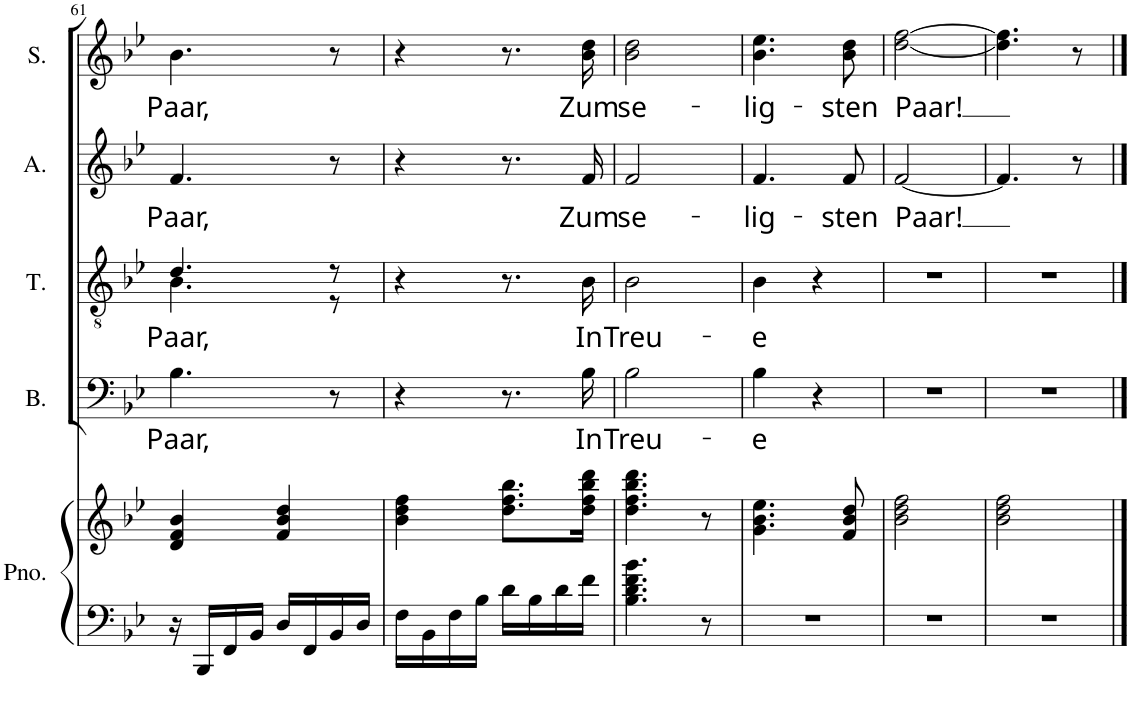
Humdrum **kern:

**kern	**kern	**kern	**text	**kern	**text	**kern	**text	**kern	**text
*part5	*part5	*part4	*part4	*part3	*part3	*part2	*part2	*part1	*part1
*staff6	*staff5	*staff4	*staff4	*staff3	*staff3	*staff2	*staff2	*staff1	*staff1
*I"Piano	*	*I"Bass	*	*I"Tenor	*	*I"Alto	*	*I"Soprano	*
*I'Pno.	*	*I'B.	*	*I'T.	*	*I'A.	*	*I'S.	*
!!LO:PB:g=z
*clefF4	*clefG2	*clefF4	*	*clefGv2	*	*clefG2	*	*clefG2	*
*k[b-e-]	*k[b-e-]	*k[b-e-]	*	*k[b-e-]	*	*k[b-e-]	*	*k[b-e-]	*
*M2/4	*M2/4	*M2/4	*	*M2/4	*	*M2/4	*	*M2/4	*
=61	=61	=61	=61	=61	=61	=61	=61	=61	=61
!	!	!	!LO:LY:b	!	!LO:LY:b	!	!LO:LY:b	!	!LO:LY:b
*	*	*	*	*^	*	*	*	*	*
16r	4d/ 4f/ 4b-/	4.B-\	Paar,	4.d/	4.B-\	Paar,	4.f/	Paar,	4.b-\	Paar,
16BBB-/LL	.	.	.	.	.	.	.	.	.	.
16FF/	.	.	.	.	.	.	.	.	.	.
16BB-/JJ	.	.	.	.	.	.	.	.	.	.
16D/LL	4f/ 4b-/ 4dd/	.	.	.	.	.	.	.	.	.
16FF/	.	.	.	.	.	.	.	.	.	.
16BB-/	.	8r	.	8r	8r	.	8r	.	8r	.
16D/JJ	.	.	.	.	.	.	.	.	.	.
*	*	*	*	*v	*v	*	*	*	*	*
=62	=62	=62	=62	=62	=62	=62	=62	=62	=62
16F\LL	4b-\ 4dd\ 4ff\	4r	.	4r	.	4r	.	4r	.
16BB-\	.	.	.	.	.	.	.	.	.
16F\	.	.	.	.	.	.	.	.	.
16B-\JJ	.	.	.	.	.	.	.	.	.
16d\LL	8.dd\ 8.ff\ 8.bb-\L	8.r	.	8.r	.	8.r	.	8.r	.
16B-\	.	.	.	.	.	.	.	.	.
16d\	.	.	.	.	.	.	.	.	.
!	!	!	!LO:LY:b	!	!LO:LY:b	!	!LO:LY:b	!	!LO:LY:b
16f\JJ	16dd\ 16ff\ 16bb-\ 16ddd\Jk	16B-\	In	16B-\	In	16f/	Zum	16b-\ 16dd\	Zum
=63	=63	=63	=63	=63	=63	=63	=63	=63	=63
!	!	!	!LO:LY:b	!	!LO:LY:b	!	!LO:LY:b	!	!LO:LY:b
4.B-\ 4.d\ 4.f\ 4.b-\	4.dd\ 4.ff\ 4.bb-\ 4.ddd\	2B-\	Treu-	2B-\	Treu-	2f/	se-	2b-\ 2dd\	se-
8r	8r	.	.	.	.	.	.	.	.
=64	=64	=64	=64	=64	=64	=64	=64	=64	=64
!	!	!	!LO:LY:b	!	!LO:LY:b	!	!LO:LY:b	!	!LO:LY:b
2r	4.g\ 4.b-\ 4.ee-\	4B-\	-e	4B-\	-e	4.f/	-lig-	4.b-\ 4.ee-\	-lig-
.	.	4r	.	4r	.	.	.	.	.
!	!	!	!	!	!	!	!LO:LY:b	!	!LO:LY:b
.	8f/ 8b-/ 8dd/	.	.	.	.	8f/	-sten	8b-\ 8dd\	-sten
=65	=65	=65	=65	=65	=65	=65	=65	=65	=65
!	!	!	!	!	!	!	!LO:LY:b	!	!LO:LY:b
2r	2b-\ 2dd\ 2ff\	2r	.	2r	.	[2f/	Paar!	[2dd\ [2ff\	Paar!
=66	=66	=66	=66	=66	=66	=66	=66	=66	=66
2r	2b-\ 2dd\ 2ff\	2r	.	2r	.	4.f/]	.	4.dd\] 4.ff\]	.
.	.	.	.	.	.	8r	.	8r	.
==	==	==	==	==	==	==	==	==	==
*-	*-	*-	*-	*-	*-	*-	*-	*-	*-
